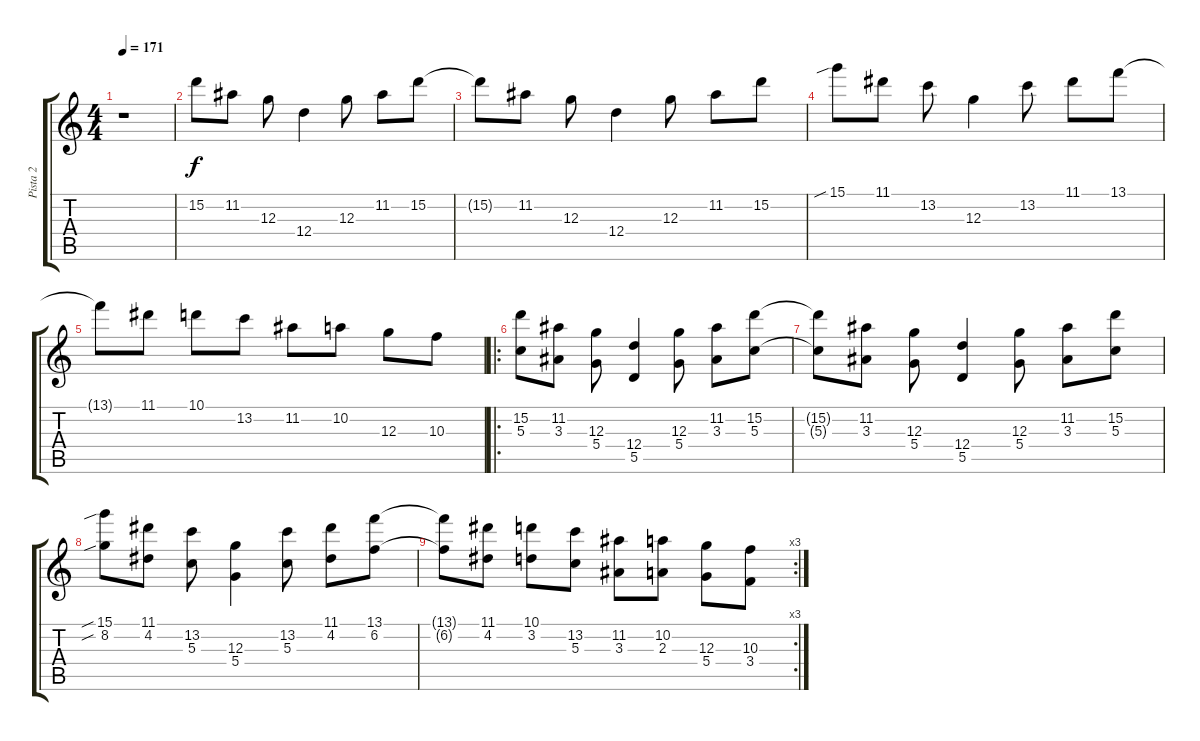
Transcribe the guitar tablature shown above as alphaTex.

\track ("Pista 2" "Pista 2") {instrument distortionguitar}
\staff {score tabs}
\tuning (E4 B3 G3 D3 A2 E2) {hide}
\ts (4 4)
\tempo 171
\clef g2
\ks c
r.1{dy f} |
15.2.8 11.2.8 12.3.8 12.4.4 12.3.8 11.2.8 15.2.8 |
15.2{t}.8 11.2.8 12.3.8 12.4.4 12.3.8 11.2.8 15.2.8 |
15.1{sib}.8 11.1.8 13.2.8 12.3.4 13.2.8 11.1.8 13.1.8 |
13.1{t}.8 11.1.8 10.1.8 13.2.8 11.2.8 10.2.8 12.3.8 10.3.8 |
\ro
(15.2 5.3).8 (11.2 3.3).8 (12.3 5.4).8 (12.4 5.5).4 (12.3 5.4).8 (11.2 3.3).8 (15.2 5.3).8 |
(15.2{t} 5.3{t}).8 (11.2 3.3).8 (12.3 5.4).8 (12.4 5.5).4 (12.3 5.4).8 (11.2 3.3).8 (15.2 5.3).8 |
(15.1{sib} 8.2{sib}).8 (11.1 4.2).8 (13.2 5.3).8 (12.3 5.4).4 (13.2 5.3).8 (11.1 4.2).8 (13.1 6.2).8 |
\rc 3
(13.1{t} 6.2{t}).8 (11.1 4.2).8 (10.1 3.2).8 (13.2 5.3).8 (11.2 3.3).8 (10.2 2.3).8 (12.3 5.4).8 (10.3 3.4).8
